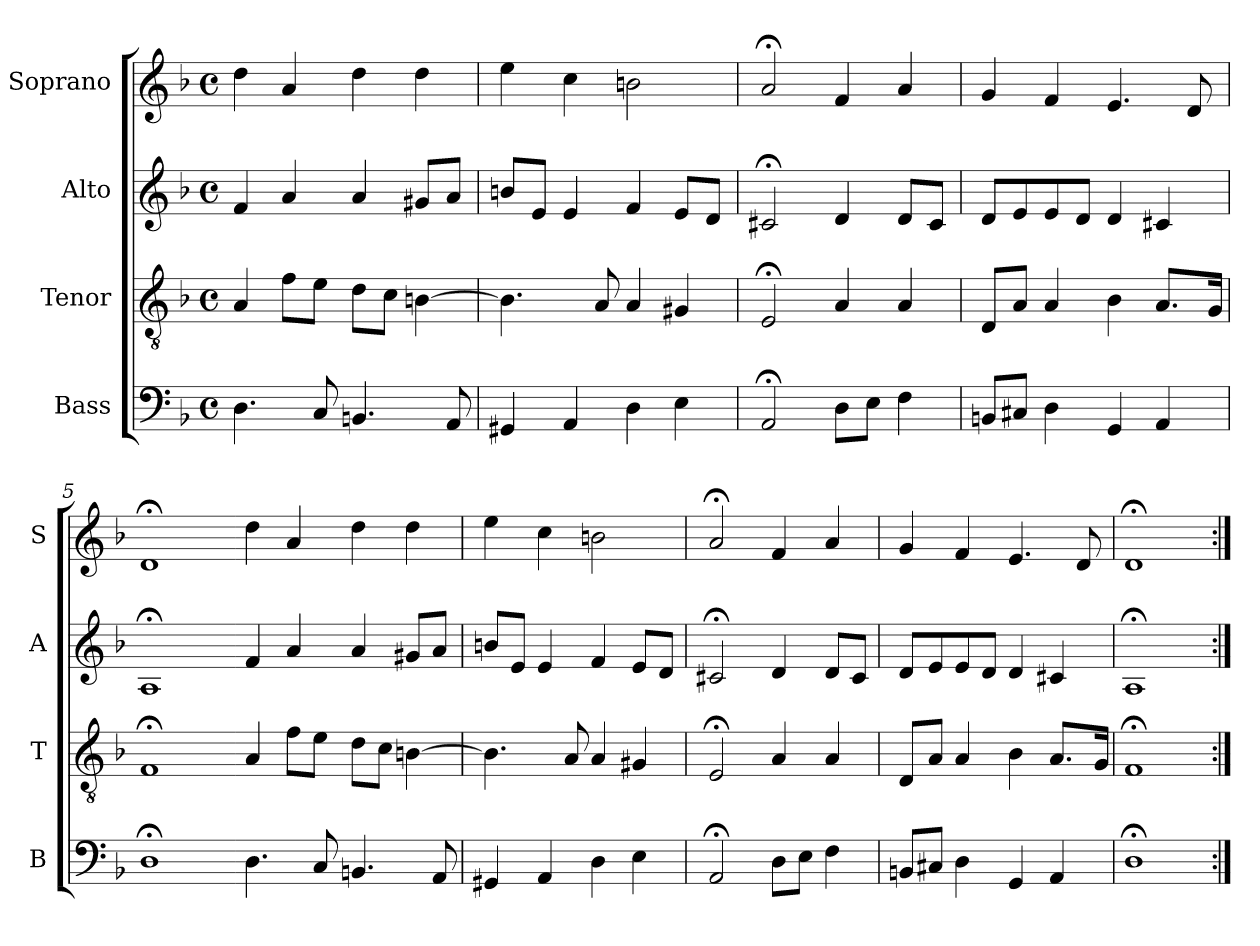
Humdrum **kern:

**kern	**kern	**kern	**kern
*part4	*part3	*part2	*part1
*staff4	*staff3	*staff2	*staff1
*I"Bass	*I"Tenor	*I"Alto	*I"Soprano
*I'B	*I'T	*I'A	*I'S
*clefF4	*clefGv2	*clefG2	*clefG2
*k[b-]	*k[b-]	*k[b-]	*k[b-]
*d:	*d:	*d:	*d:
*M4/4	*M4/4	*M4/4	*M4/4
*met(c)	*met(c)	*met(c)	*met(c)
*MM100	*MM100	*MM100	*MM100
=1	=1	=1	=1
4.D	4A	4f	4dd
.	8fL	4a	4a
8C	8eJ	.	.
4.BBn	8dL	4a	4dd
.	8cJ	.	.
.	[4Bn	8g#XL	4dd
8AA	.	8aJ	.
=2	=2	=2	=2
4GG#X	4.B]	8bnL	4ee
.	.	8eJ	.
4AA	.	4e	4cc
.	8A	.	.
4D	4A	4f	2bn
4E	4G#X	8eL	.
.	.	8dJ	.
=3	=3	=3	=3
2AA;<	2E;<	2c#X;<	2a;<
8DL	4A	4d	4f
8EJ	.	.	.
4F	4A	8dL	4a
.	.	8c#J	.
=4	=4	=4	=4
8BBnL	8DL	8dL	4g
8C#XJ	8AJ	8e	.
4D	4A	8e	4f
.	.	8dJ	.
4GG	4B-	4d	4.e
4AA	8.AL	4c#X	.
.	.	.	8d
.	16GJk	.	.
=5	=5	=5	=5
1D;<	1F;<	1A;<	1d;<
=1-	=1-	=1-	=1-
4.D	4A	4f	4dd
.	8fL	4a	4a
8C	8eJ	.	.
4.BBn	8dL	4a	4dd
.	8cJ	.	.
.	[4Bn	8g#XL	4dd
8AA	.	8aJ	.
=2	=2	=2	=2
4GG#X	4.B]	8bnL	4ee
.	.	8eJ	.
4AA	.	4e	4cc
.	8A	.	.
4D	4A	4f	2bn
4E	4G#X	8eL	.
.	.	8dJ	.
=3	=3	=3	=3
2AA;<	2E;<	2c#X;<	2a;<
8DL	4A	4d	4f
8EJ	.	.	.
4F	4A	8dL	4a
.	.	8c#J	.
=4	=4	=4	=4
8BBnL	8DL	8dL	4g
8C#XJ	8AJ	8e	.
4D	4A	8e	4f
.	.	8dJ	.
4GG	4B-	4d	4.e
4AA	8.AL	4c#X	.
.	.	.	8d
.	16GJk	.	.
=5	=5	=5	=5
1D;<	1F;<	1A;<	1d;<
=:|!	=:|!	=:|!	=:|!
*-	*-	*-	*-
